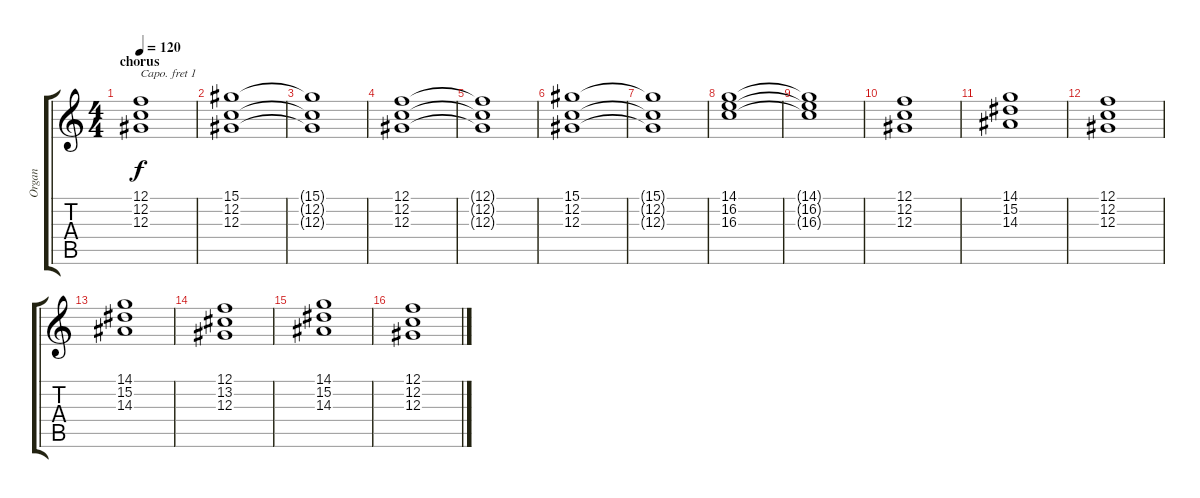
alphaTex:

\track ("Organ" "Organ") {instrument drawbarorgan}
\staff {score tabs}
\capo 1
\tuning (E4 B3 G3 D3 A2 E2) {hide}
\ts (4 4)
\section ("" "chorus")
\tempo 120
\clef g2
\ks c
(12.1{t} 12.2{t} 12.3{t}).1{dy f} |
(15.1 12.2 12.3).1 |
(15.1{t} 12.2{t} 12.3{t}).1 |
(12.1 12.2 12.3).1 |
(12.1{t} 12.2{t} 12.3{t}).1 |
(15.1 12.2 12.3).1 |
(15.1{t} 12.2{t} 12.3{t}).1 |
(14.1 16.2 16.3).1 |
(14.1{t} 16.2{t} 16.3{t}).1 |
(12.1 12.2 12.3).1 |
(14.1 15.2 14.3).1 |
(12.1 12.2 12.3).1 |
(14.1 15.2 14.3).1 |
(12.1 13.2 12.3).1 |
(14.1 15.2 14.3).1 |
(12.1 12.2 12.3).1
